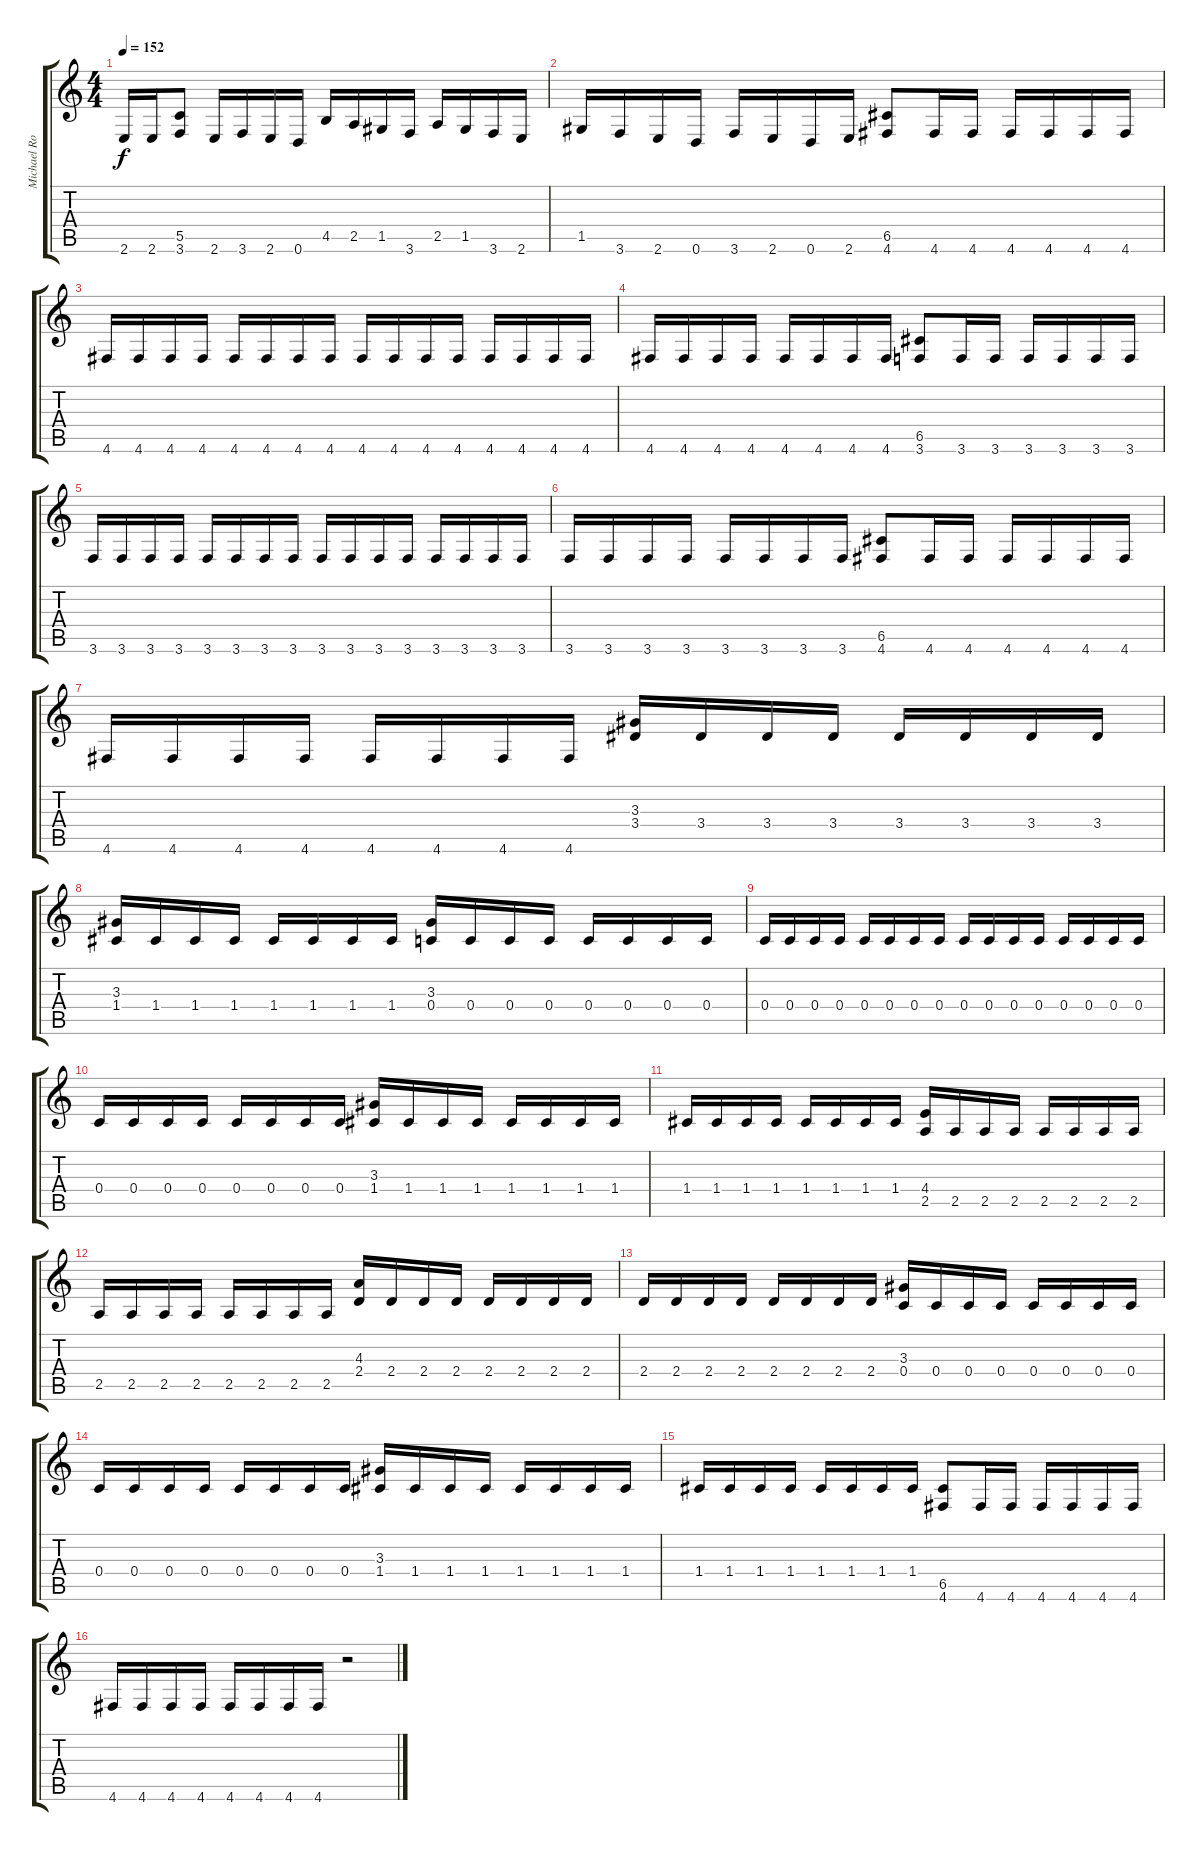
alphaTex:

\track ("Michael Romeo" "Michael Ro") {instrument distortionguitar}
\staff {score tabs}
\tuning (D4 A3 F3 C3 G2 D2) {hide}
\ts (4 4)
\tempo 152
\clef g2
\ks c
2.6.16{dy f} 2.6.16 (5.5 3.6).8 2.6.16 3.6.16 2.6.16 0.6.16 4.5.16 2.5.16 1.5.16 3.6.16 2.5.16 1.5.16 3.6.16 2.6.16 |
1.5.16 3.6.16 2.6.16 0.6.16 3.6.16 2.6.16 0.6.16 2.6.16 (6.5 4.6).8 4.6.16 4.6.16 4.6.16 4.6.16 4.6.16 4.6.16 |
4.6.16 4.6.16 4.6.16 4.6.16 4.6.16 4.6.16 4.6.16 4.6.16 4.6.16 4.6.16 4.6.16 4.6.16 4.6.16 4.6.16 4.6.16 4.6.16 |
4.6.16 4.6.16 4.6.16 4.6.16 4.6.16 4.6.16 4.6.16 4.6.16 (6.5 3.6).8 3.6.16 3.6.16 3.6.16 3.6.16 3.6.16 3.6.16 |
3.6.16 3.6.16 3.6.16 3.6.16 3.6.16 3.6.16 3.6.16 3.6.16 3.6.16 3.6.16 3.6.16 3.6.16 3.6.16 3.6.16 3.6.16 3.6.16 |
3.6.16 3.6.16 3.6.16 3.6.16 3.6.16 3.6.16 3.6.16 3.6.16 (6.5 4.6).8 4.6.16 4.6.16 4.6.16 4.6.16 4.6.16 4.6.16 |
4.6.16 4.6.16 4.6.16 4.6.16 4.6.16 4.6.16 4.6.16 4.6.16 (3.3 3.4).16 3.4.16 3.4.16 3.4.16 3.4.16 3.4.16 3.4.16 3.4.16 |
(3.3 1.4).16 1.4.16 1.4.16 1.4.16 1.4.16 1.4.16 1.4.16 1.4.16 (3.3 0.4).16 0.4.16 0.4.16 0.4.16 0.4.16 0.4.16 0.4.16 0.4.16 |
0.4.16 0.4.16 0.4.16 0.4.16 0.4.16 0.4.16 0.4.16 0.4.16 0.4.16 0.4.16 0.4.16 0.4.16 0.4.16 0.4.16 0.4.16 0.4.16 |
0.4.16 0.4.16 0.4.16 0.4.16 0.4.16 0.4.16 0.4.16 0.4.16 (3.3 1.4).16 1.4.16 1.4.16 1.4.16 1.4.16 1.4.16 1.4.16 1.4.16 |
1.4.16 1.4.16 1.4.16 1.4.16 1.4.16 1.4.16 1.4.16 1.4.16 (4.4 2.5).16 2.5.16 2.5.16 2.5.16 2.5.16 2.5.16 2.5.16 2.5.16 |
2.5.16 2.5.16 2.5.16 2.5.16 2.5.16 2.5.16 2.5.16 2.5.16 (4.3 2.4).16 2.4.16 2.4.16 2.4.16 2.4.16 2.4.16 2.4.16 2.4.16 |
2.4.16 2.4.16 2.4.16 2.4.16 2.4.16 2.4.16 2.4.16 2.4.16 (3.3 0.4).16 0.4.16 0.4.16 0.4.16 0.4.16 0.4.16 0.4.16 0.4.16 |
0.4.16 0.4.16 0.4.16 0.4.16 0.4.16 0.4.16 0.4.16 0.4.16 (3.3 1.4).16 1.4.16 1.4.16 1.4.16 1.4.16 1.4.16 1.4.16 1.4.16 |
1.4.16 1.4.16 1.4.16 1.4.16 1.4.16 1.4.16 1.4.16 1.4.16 (6.5 4.6).8 4.6.16 4.6.16 4.6.16 4.6.16 4.6.16 4.6.16 |
4.6.16 4.6.16 4.6.16 4.6.16 4.6.16 4.6.16 4.6.16 4.6.16 r.2
